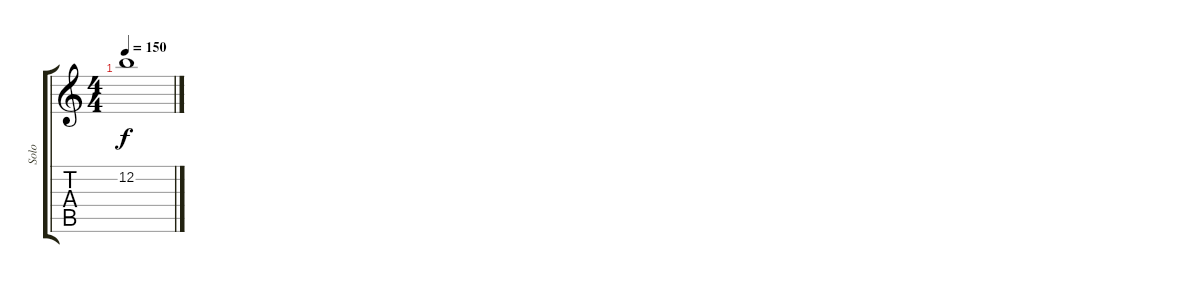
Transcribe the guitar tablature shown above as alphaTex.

\track ("Solo" "Solo") {instrument overdrivenguitar}
\staff {score tabs}
\tuning (E4 B3 G3 D3 A2 E2) {hide}
\ts (4 4)
\tempo 150
\clef g2
\ks c
12.2{t}.1{dy f}
